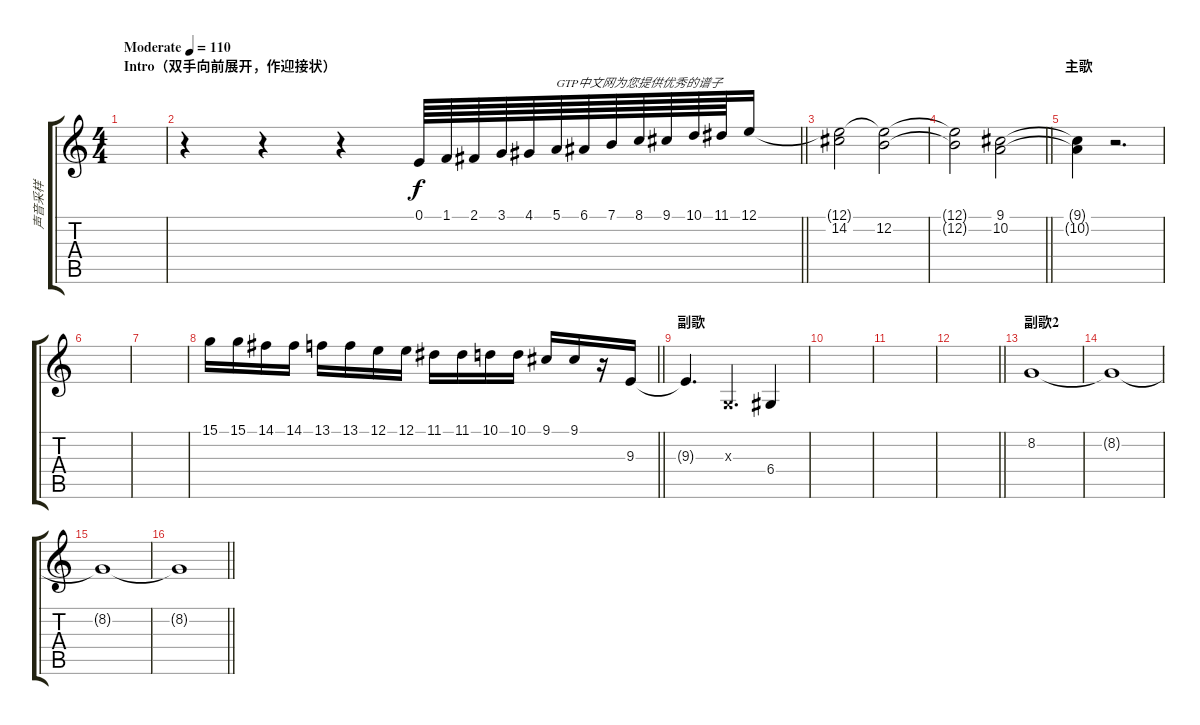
\track ("声音采样" "声音采样") {instrument stringensemble1}
\staff {score tabs}
\tuning (E4 B3 G3 D3 A2 E2) {hide}
\ts (4 4)
\section ("" "Intro（双手向前展开，作迎接状）")
\tempo (110 "Moderate")
\clef g2
\ks c
|
\barLineRight lightlight
r.4 r.4 r.4 0.1.64 1.1.64 2.1.64 3.1.64 4.1.64 5.1.64{txt "GTP中文网为您提供优秀的谱子"} 6.1.64 7.1.64 8.1.64 9.1.64 10.1.64 11.1.64 12.1.16 |
\section ("" "")
(12.1{t} 14.2).2 (12.1{t} 12.2).2 |
\barLineRight lightlight
(12.1{t} 12.2{t}).2 (9.1 10.2).2{volume 5} |
\section ("" "主歌")
(9.1{t} 10.2{t}).4 r.2{d} |
|
|
\barLineRight lightlight
15.1.16{volume 13 instrument synthdrum} 15.1.16 14.1.16 14.1.16 13.1.16 13.1.16 12.1.16 12.1.16 11.1.16 11.1.16 10.1.16 10.1.16 9.1.16 9.1.16 r.16 9.3.16{volume 13 instrument telephonering} |
\section ("" "副歌")
9.3{t}.4{d} 0.3{x}.4{d} 6.4.4{instrument gunshot} |
|
|
\barLineRight lightlight
|
\section ("" "副歌2")
8.2.1{instrument helicopter} |
8.2{t}.1{volume 0} |
8.2{t}.1 |
\barLineRight lightlight
8.2{t}.1
